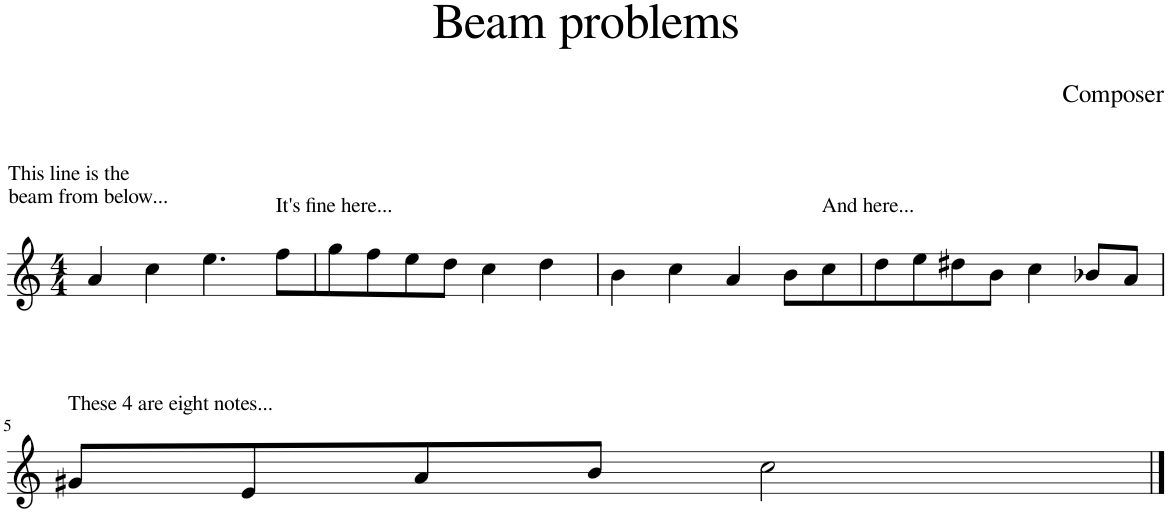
**kern
*part1
*staff1
*I"Piano
*I'Pno.
*clefG2
*k[]
*M4/4
=1
!LO:TX:a:t=This line is the
!LO:TX:a:t=beam from below...
4a/
4cc\
4.ee\
!LO:TX:a:t=It's fine here...
8ff\L
=2
8gg\
8ff\
8ee\
8dd\J
4cc\
4dd\
=3
4b\
4cc\
4a/
8b\L
!LO:TX:a:t=And here...
8cc\
=4
8dd\
8ee\
8dd#X\
8b\J
4cc\
8b-X/L
8a/J
!!LO:LB:g=z
=5
!LO:TX:a:t=These 4 are eight notes...
8g#X/L
8e/
8a/
8b/J
2cc\
==
*-
